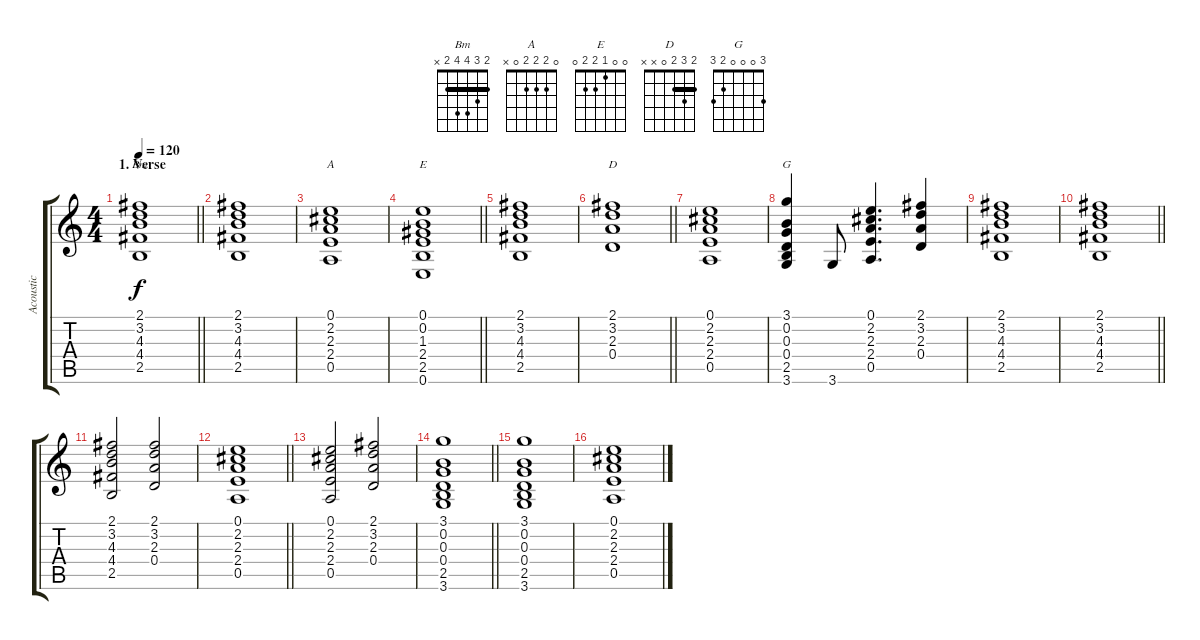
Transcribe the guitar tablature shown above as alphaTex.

\track ("Acoustic" "Acoustic") {instrument acousticguitarsteel}
\staff {score tabs}
\tuning (E4 B3 G3 D3 A2 E2) {hide}
\chord ("Bm" 2 3 4 4 2 x) {barre 2}
\chord ("A" 0 2 2 2 0 x)
\chord ("E" 0 0 1 2 2 0)
\chord ("D" 2 3 2 0 x x) {barre 2}
\chord ("G" 3 0 0 0 2 3)
\ts (4 4)
\section ("" "1. Verse")
\tempo 120
\clef g2
\barLineRight lightlight
\ks c
(2.1 3.2 4.3 4.4 2.5).1{ch "Bm" dy f} |
\section ("" "")
(2.1 3.2 4.3 4.4 2.5).1 |
(0.1 2.2 2.3 2.4 0.5).1{ch "A"} |
\barLineRight lightlight
(0.1 0.2 1.3 2.4 2.5 0.6).1{ch "E"} |
(2.1 3.2 4.3 4.4 2.5).1 |
\barLineRight lightlight
(2.1 3.2 2.3 0.4).1{ch "D"} |
(0.1 2.2 2.3 2.4 0.5).1 |
(3.1 0.2 0.3 0.4 2.5 3.6).4{ch "G"} 3.6.8 (0.1 2.2 2.3 2.4 0.5).4{d} (2.1 3.2 2.3 0.4).4 |
(2.1 3.2 4.3 4.4 2.5).1 |
\barLineRight lightlight
(2.1 3.2 4.3 4.4 2.5).1 |
(2.1 3.2 4.3 4.4 2.5).2 (2.1 3.2 2.3 0.4).2 |
\barLineRight lightlight
(0.1 2.2 2.3 2.4 0.5).1 |
(0.1 2.2 2.3 2.4 0.5).2 (2.1 3.2 2.3 0.4).2 |
\barLineRight lightlight
(3.1 0.2 0.3 0.4 2.5 3.6).1 |
(3.1 0.2 0.3 0.4 2.5 3.6).1 |
(0.1 2.2 2.3 2.4 0.5).1
